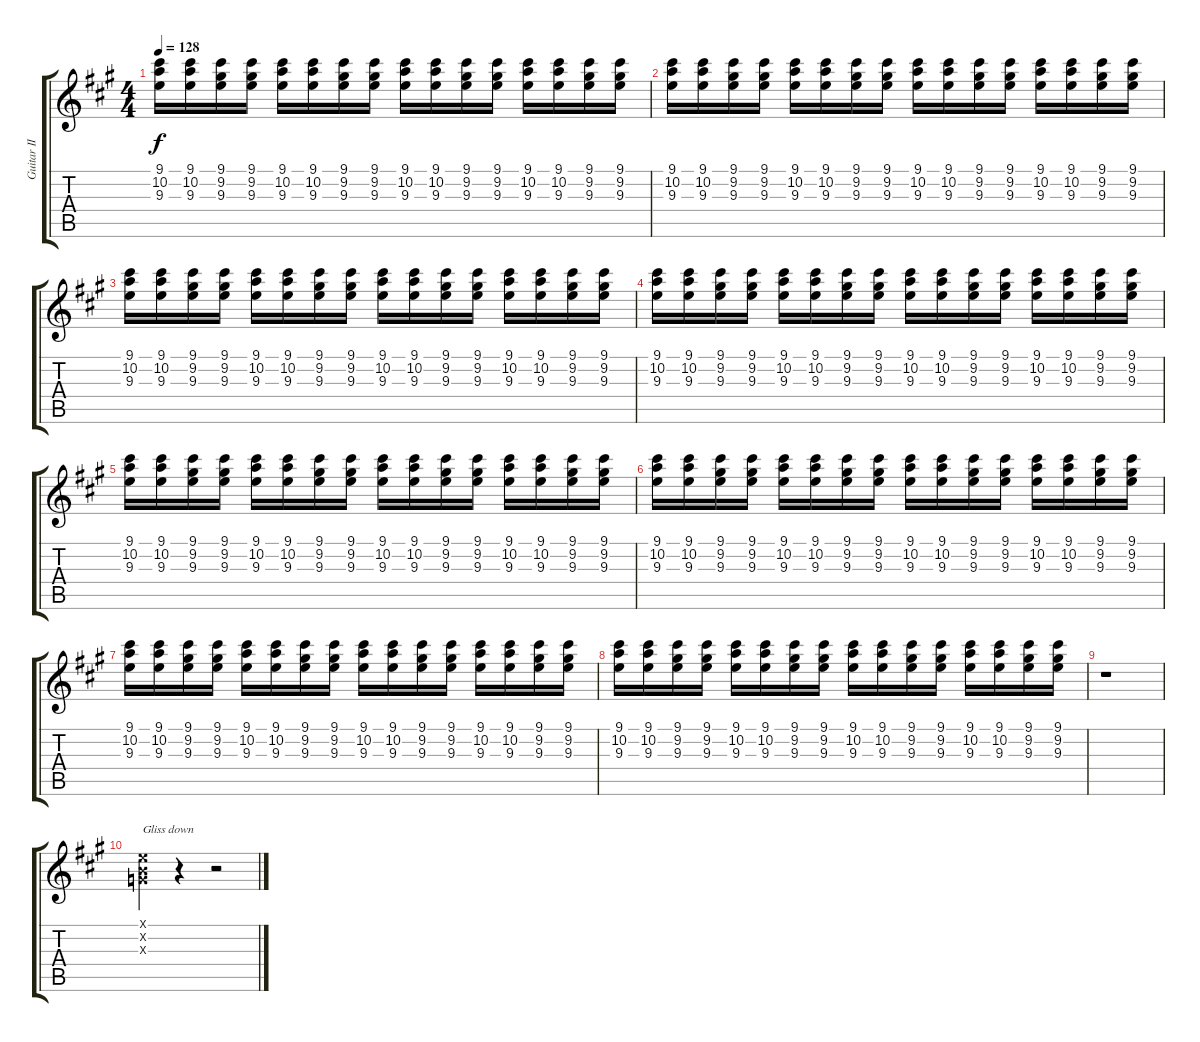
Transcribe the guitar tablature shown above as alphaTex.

\track ("Guitar II" "Guitar II") {instrument distortionguitar}
\staff {score tabs}
\tuning (E4 B3 G3 D3 A2 E2) {hide}
\ts (4 4)
\tempo 128
\clef g2
\ks a
(9.1 10.2 9.3).16{dy f} (9.1 10.2 9.3).16 (9.1 9.2 9.3).16 (9.1 9.2 9.3).16 (9.1 10.2 9.3).16 (9.1 10.2 9.3).16 (9.1 9.2 9.3).16 (9.1 9.2 9.3).16 (9.1 10.2 9.3).16 (9.1 10.2 9.3).16 (9.1 9.2 9.3).16 (9.1 9.2 9.3).16 (9.1 10.2 9.3).16 (9.1 10.2 9.3).16 (9.1 9.2 9.3).16 (9.1 9.2 9.3).16 |
(9.1 10.2 9.3).16 (9.1 10.2 9.3).16 (9.1 9.2 9.3).16 (9.1 9.2 9.3).16 (9.1 10.2 9.3).16 (9.1 10.2 9.3).16 (9.1 9.2 9.3).16 (9.1 9.2 9.3).16 (9.1 10.2 9.3).16 (9.1 10.2 9.3).16 (9.1 9.2 9.3).16 (9.1 9.2 9.3).16 (9.1 10.2 9.3).16 (9.1 10.2 9.3).16 (9.1 9.2 9.3).16 (9.1 9.2 9.3).16 |
(9.1 10.2 9.3).16 (9.1 10.2 9.3).16 (9.1 9.2 9.3).16 (9.1 9.2 9.3).16 (9.1 10.2 9.3).16 (9.1 10.2 9.3).16 (9.1 9.2 9.3).16 (9.1 9.2 9.3).16 (9.1 10.2 9.3).16 (9.1 10.2 9.3).16 (9.1 9.2 9.3).16 (9.1 9.2 9.3).16 (9.1 10.2 9.3).16 (9.1 10.2 9.3).16 (9.1 9.2 9.3).16 (9.1 9.2 9.3).16 |
(9.1 10.2 9.3).16 (9.1 10.2 9.3).16 (9.1 9.2 9.3).16 (9.1 9.2 9.3).16 (9.1 10.2 9.3).16 (9.1 10.2 9.3).16 (9.1 9.2 9.3).16 (9.1 9.2 9.3).16 (9.1 10.2 9.3).16 (9.1 10.2 9.3).16 (9.1 9.2 9.3).16 (9.1 9.2 9.3).16 (9.1 10.2 9.3).16 (9.1 10.2 9.3).16 (9.1 9.2 9.3).16 (9.1 9.2 9.3).16 |
(9.1 10.2 9.3).16 (9.1 10.2 9.3).16 (9.1 9.2 9.3).16 (9.1 9.2 9.3).16 (9.1 10.2 9.3).16 (9.1 10.2 9.3).16 (9.1 9.2 9.3).16 (9.1 9.2 9.3).16 (9.1 10.2 9.3).16 (9.1 10.2 9.3).16 (9.1 9.2 9.3).16 (9.1 9.2 9.3).16 (9.1 10.2 9.3).16 (9.1 10.2 9.3).16 (9.1 9.2 9.3).16 (9.1 9.2 9.3).16 |
(9.1 10.2 9.3).16 (9.1 10.2 9.3).16 (9.1 9.2 9.3).16 (9.1 9.2 9.3).16 (9.1 10.2 9.3).16 (9.1 10.2 9.3).16 (9.1 9.2 9.3).16 (9.1 9.2 9.3).16 (9.1 10.2 9.3).16 (9.1 10.2 9.3).16 (9.1 9.2 9.3).16 (9.1 9.2 9.3).16 (9.1 10.2 9.3).16 (9.1 10.2 9.3).16 (9.1 9.2 9.3).16 (9.1 9.2 9.3).16 |
(9.1 10.2 9.3).16 (9.1 10.2 9.3).16 (9.1 9.2 9.3).16 (9.1 9.2 9.3).16 (9.1 10.2 9.3).16 (9.1 10.2 9.3).16 (9.1 9.2 9.3).16 (9.1 9.2 9.3).16 (9.1 10.2 9.3).16 (9.1 10.2 9.3).16 (9.1 9.2 9.3).16 (9.1 9.2 9.3).16 (9.1 10.2 9.3).16 (9.1 10.2 9.3).16 (9.1 9.2 9.3).16 (9.1 9.2 9.3).16 |
(9.1 10.2 9.3).16 (9.1 10.2 9.3).16 (9.1 9.2 9.3).16 (9.1 9.2 9.3).16 (9.1 10.2 9.3).16 (9.1 10.2 9.3).16 (9.1 9.2 9.3).16 (9.1 9.2 9.3).16 (9.1 10.2 9.3).16 (9.1 10.2 9.3).16 (9.1 9.2 9.3).16 (9.1 9.2 9.3).16 (9.1 10.2 9.3).16 (9.1 10.2 9.3).16 (9.1 9.2 9.3).16 (9.1 9.2 9.3).16 |
r.1 |
(0.1{x} 0.2{x} 0.3{x}).4{txt "Gliss down"} r.4 r.2
